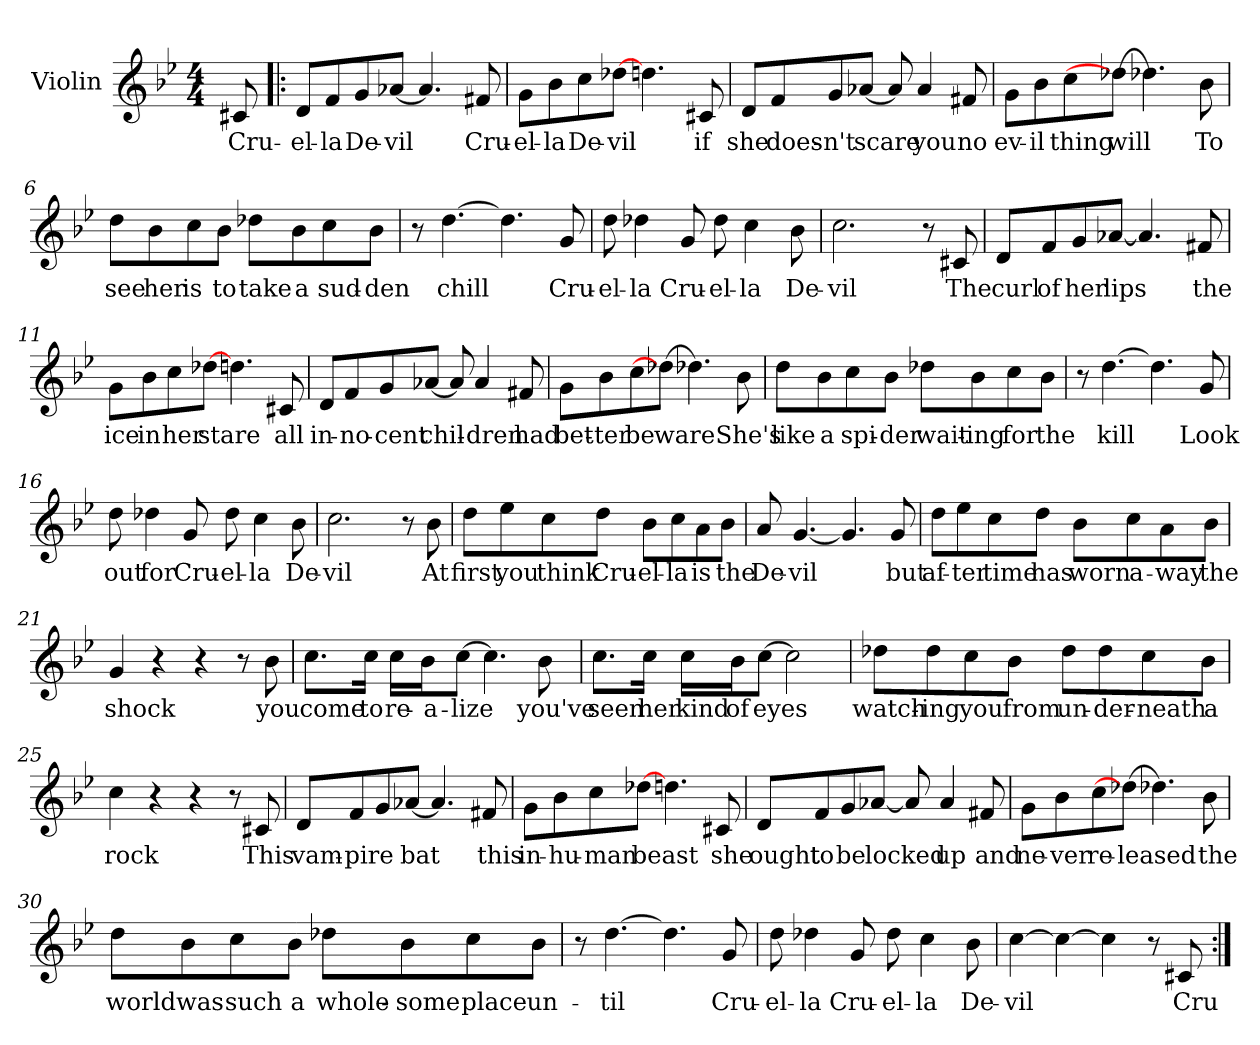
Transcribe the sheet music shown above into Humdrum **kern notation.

**kern	**text
*part1	*part1
*staff1	*staff1
*I"Violin	*
*I'Vln	*
*clefG2	*
*k[b-e-]	*
*B-:	*
*M4/4	*
=1	=1
8c#X/	Cru-
=2!|:	=2!|:
8d/L	-el-
8f/	-la
8g/	De-
[8a-X/J	-vil
4.a-/]	.
8f#X/	Cru-
=3	=3
8g\L	el-
8b-\	-la
8cc\	De-
[8dd-X\J	-vil
4.ddn\	.
8c#X/	if
=4	=4
8d/L	she
8f/	does-
8g/	-n't
[8a-X/J	scare
8a-/]	.
4a-/	you
8f#X/	no
=5	=5
8g\L	ev-
8b-\	-il
8cc\	thing
8dd-X\J_	will
4.dd-X\]	.
8b-\	To
!!LO:LB:g=z
=6	=6
8dd\L	see
8b-\	her
8cc\	is
8b-\J	to
8dd-X\L	take
8b-\	a
8cc\	sud-
8b-\J	-den
=7	=7
8r	.
[4.dd\	chill
4.dd\]	.
8g/	Cru-
=8	=8
8dd\	-el-
4dd-X\	-la
8g/	Cru-
8dd-\	-el-
4cc\	-la
8b-\	De-
=9	=9
2.cc\	-vil
8r	.
8c#X/	The
!!LO:LB:g=z
=10	=10
8d/L	curl
8f/	of
8g/	her
[8a-X/J	lips
4.a-/]	.
8f#X/	the
=11	=11
8g\L	ice
8b-\	in
8cc\	her
[8dd-X\J	stare
4.ddn\	.
8c#X/	all
=12	=12
8d/L	in-
8f/	-no-
8g/	cent
[8a-X/J	chil-
8a-/]	.
4a-/	-dren
8f#X/	had
=13	=13
8g\L	bet-
8b-\	-ter
8cc\	be
8dd-X\J_	ware
4.dd-X\]	.
8b-\	She's
!!LO:LB:g=z
=14	=14
8dd\L	like
8b-\	a
8cc\	spi-
8b-\J	-der
8dd-X\L	wait-
8b-\	-ing
8cc\	for
8b-\J	the
=15	=15
8r	.
[4.dd\	kill
4.dd\]	.
8g/	Look
=16	=16
8dd\	out
4dd-X\	for
8g/	Cru-
8dd-\	-el-
4cc\	-la
8b-\	De-
=17	=17
2.cc\	-vil
8r	.
8b-\	At
!!LO:LB:g=z
=18	=18
8dd\L	first
8ee-\	you
8cc\	think
8dd\J	Cru-
8b-\L	-el-
8cc\	-la
8a\	is
8b-\J	the
=19	=19
8a/	De-
[4.g/	-vil
4.g/]	.
8g/	but
=20	=20
8dd\L	af-
8ee-\	-ter
8cc\	time
8dd\J	has
8b-\L	worn
8cc\	a-
8a\	-way
8b-\J	the
=21	=21
4g/	shock
4r	.
4r	.
8r	.
8b-\	you
!!LO:LB:g=z
=22	=22
8.cc\L	come
16cc\J	to
16cc\L	re-
16b-\	a-
[8cc\J	-lize
4.cc\]	.
8b-\	you've
=23	=23
8.cc\L	seen
16cc\J	her
16cc\L	kind
16b-\	of
[8cc\J	eyes
2cc\]	.
=24	=24
8dd-X\L	watch-
8dd-\	-ing
8cc\	you
8b-\J	from
8dd-\L	un-
8dd-\	-der-
8cc\	-neath
8b-\J	a
=25	=25
4cc\	rock
4r	.
4r	.
8r	.
8c#X/	This
!!LO:LB:g=z
=26	=26
8d/L	vam-
8f/	-pire
8g/	.
[8a-X/J	bat
4.a-/]	.
8f#X/	this
=27	=27
8g\L	in-
8b-\	-hu-
8cc\	-man
[8dd-X\J	beast
4.ddn\	.
8c#X/	she
=28	=28
8d/L	ought
8f/	to
8g/	be
[8a-X/J	locked
8a-/]	.
4a-/	up
8f#X/	and
=29	=29
8g\L	ne-
8b-\	-ver
8cc\	re-
8dd-X\J_	-leased
4.dd-X\]	.
8b-\	the
!!LO:LB:g=z
=30	=30
8dd\L	world
8b-\	was
8cc\	such
8b-\J	a
8dd-X\L	whole-
8b-\	some
8cc\	place
8b-\J	un-
=31	=31
8r	.
[4.dd\	-til
4.dd\]	.
8g/	Cru-
=32	=32
8dd\	-el-
4dd-X\	-la
8g/	Cru-
8dd-\	-el-
4cc\	-la
8b-\	De-
=33	=33
[4cc\	-vil
4cc\_	.
4cc\]	.
8r	.
8c#X/	Cru
=:|!	=:|!
*-	*-
